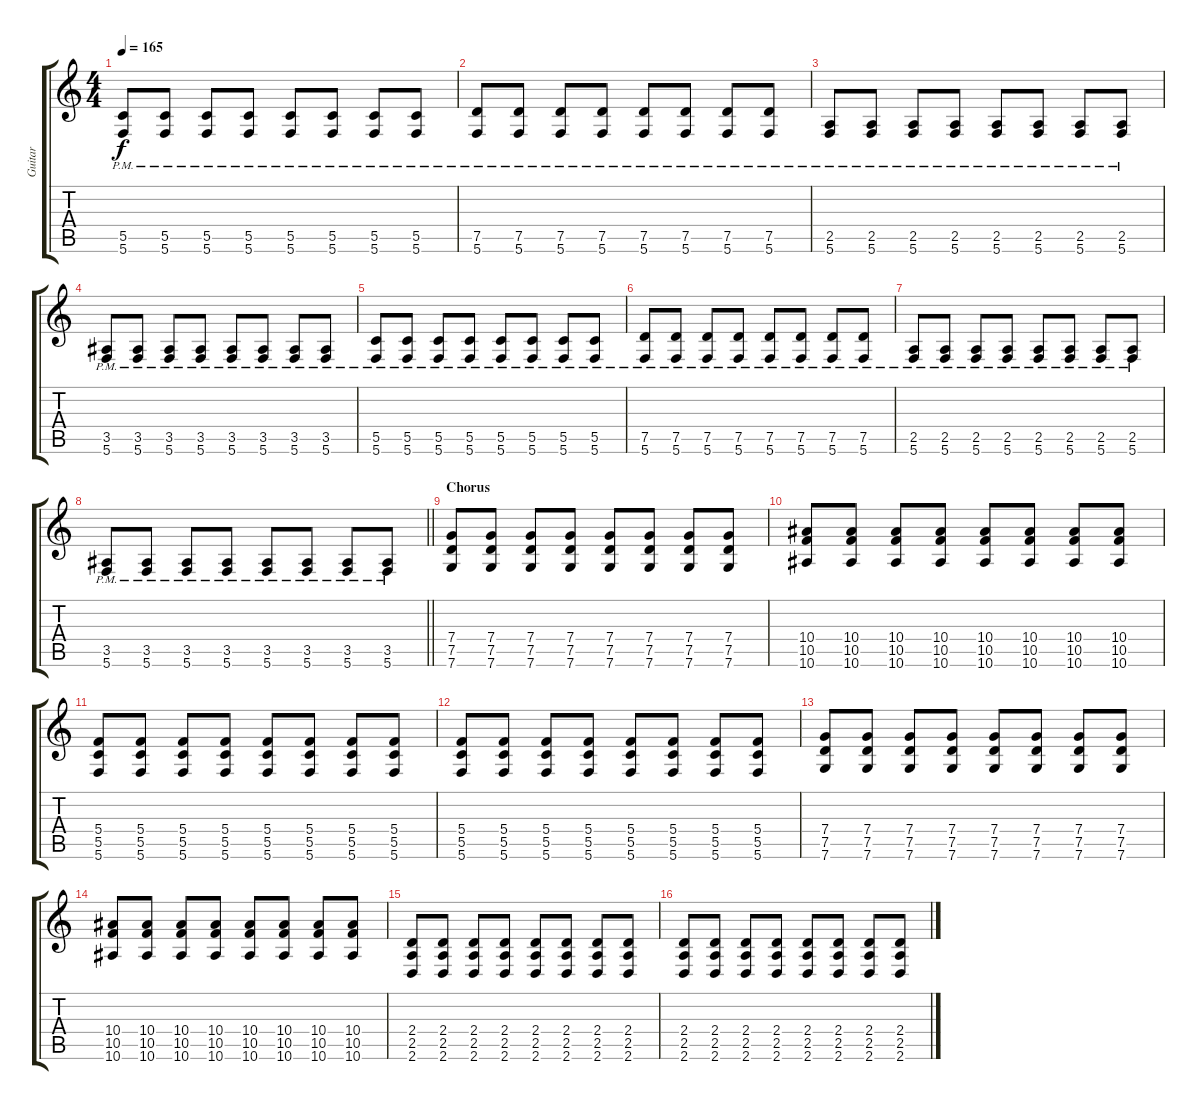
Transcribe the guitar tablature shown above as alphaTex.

\track ("Guitar" "Guitar") {instrument distortionguitar}
\staff {score tabs}
\tuning (D4 A3 F3 C3 G2 C2) {hide}
\ts (4 4)
\tempo 165
\clef g2
\ks c
(5.5{pm} 5.6{pm}).8{dy f} (5.5{pm} 5.6{pm}).8 (5.5{pm} 5.6{pm}).8 (5.5{pm} 5.6{pm}).8 (5.5{pm} 5.6{pm}).8 (5.5{pm} 5.6{pm}).8 (5.5{pm} 5.6{pm}).8 (5.5{pm} 5.6{pm}).8 |
(7.5{pm} 5.6{pm}).8 (7.5{pm} 5.6{pm}).8 (7.5{pm} 5.6{pm}).8 (7.5{pm} 5.6{pm}).8 (7.5{pm} 5.6{pm}).8 (7.5{pm} 5.6{pm}).8 (7.5{pm} 5.6{pm}).8 (7.5{pm} 5.6{pm}).8 |
(2.5{pm} 5.6{pm}).8 (2.5{pm} 5.6{pm}).8 (2.5{pm} 5.6{pm}).8 (2.5{pm} 5.6{pm}).8 (2.5{pm} 5.6{pm}).8 (2.5{pm} 5.6{pm}).8 (2.5{pm} 5.6{pm}).8 (2.5{pm} 5.6{pm}).8 |
(3.5{pm} 5.6{pm}).8 (3.5{pm} 5.6{pm}).8 (3.5{pm} 5.6{pm}).8 (3.5{pm} 5.6{pm}).8 (3.5{pm} 5.6{pm}).8 (3.5{pm} 5.6{pm}).8 (3.5{pm} 5.6{pm}).8 (3.5{pm} 5.6{pm}).8 |
(5.5{pm} 5.6{pm}).8 (5.5{pm} 5.6{pm}).8 (5.5{pm} 5.6{pm}).8 (5.5{pm} 5.6{pm}).8 (5.5{pm} 5.6{pm}).8 (5.5{pm} 5.6{pm}).8 (5.5{pm} 5.6{pm}).8 (5.5{pm} 5.6{pm}).8 |
(7.5{pm} 5.6{pm}).8 (7.5{pm} 5.6{pm}).8 (7.5{pm} 5.6{pm}).8 (7.5{pm} 5.6{pm}).8 (7.5{pm} 5.6{pm}).8 (7.5{pm} 5.6{pm}).8 (7.5{pm} 5.6{pm}).8 (7.5{pm} 5.6{pm}).8 |
(2.5{pm} 5.6{pm}).8 (2.5{pm} 5.6{pm}).8 (2.5{pm} 5.6{pm}).8 (2.5{pm} 5.6{pm}).8 (2.5{pm} 5.6{pm}).8 (2.5{pm} 5.6{pm}).8 (2.5{pm} 5.6{pm}).8 (2.5{pm} 5.6{pm}).8 |
\barLineRight lightlight
(3.5{pm} 5.6{pm}).8 (3.5{pm} 5.6{pm}).8 (3.5{pm} 5.6{pm}).8 (3.5{pm} 5.6{pm}).8 (3.5{pm} 5.6{pm}).8 (3.5{pm} 5.6{pm}).8 (3.5{pm} 5.6{pm}).8 (3.5{pm} 5.6{pm}).8 |
\section ("" "Chorus")
(7.4 7.5 7.6).8 (7.4 7.5 7.6).8 (7.4 7.5 7.6).8 (7.4 7.5 7.6).8 (7.4 7.5 7.6).8 (7.4 7.5 7.6).8 (7.4 7.5 7.6).8 (7.4 7.5 7.6).8 |
(10.4 10.5 10.6).8 (10.4 10.5 10.6).8 (10.4 10.5 10.6).8 (10.4 10.5 10.6).8 (10.4 10.5 10.6).8 (10.4 10.5 10.6).8 (10.4 10.5 10.6).8 (10.4 10.5 10.6).8 |
(5.4 5.5 5.6).8 (5.4 5.5 5.6).8 (5.4 5.5 5.6).8 (5.4 5.5 5.6).8 (5.4 5.5 5.6).8 (5.4 5.5 5.6).8 (5.4 5.5 5.6).8 (5.4 5.5 5.6).8 |
(5.4 5.5 5.6).8 (5.4 5.5 5.6).8 (5.4 5.5 5.6).8 (5.4 5.5 5.6).8 (5.4 5.5 5.6).8 (5.4 5.5 5.6).8 (5.4 5.5 5.6).8 (5.4 5.5 5.6).8 |
(7.4 7.5 7.6).8 (7.4 7.5 7.6).8 (7.4 7.5 7.6).8 (7.4 7.5 7.6).8 (7.4 7.5 7.6).8 (7.4 7.5 7.6).8 (7.4 7.5 7.6).8 (7.4 7.5 7.6).8 |
(10.4 10.5 10.6).8 (10.4 10.5 10.6).8 (10.4 10.5 10.6).8 (10.4 10.5 10.6).8 (10.4 10.5 10.6).8 (10.4 10.5 10.6).8 (10.4 10.5 10.6).8 (10.4 10.5 10.6).8 |
(2.4 2.5 2.6).8 (2.4 2.5 2.6).8 (2.4 2.5 2.6).8 (2.4 2.5 2.6).8 (2.4 2.5 2.6).8 (2.4 2.5 2.6).8 (2.4 2.5 2.6).8 (2.4 2.5 2.6).8 |
(2.4 2.5 2.6).8 (2.4 2.5 2.6).8 (2.4 2.5 2.6).8 (2.4 2.5 2.6).8 (2.4 2.5 2.6).8 (2.4 2.5 2.6).8 (2.4 2.5 2.6).8 (2.4 2.5 2.6).8
